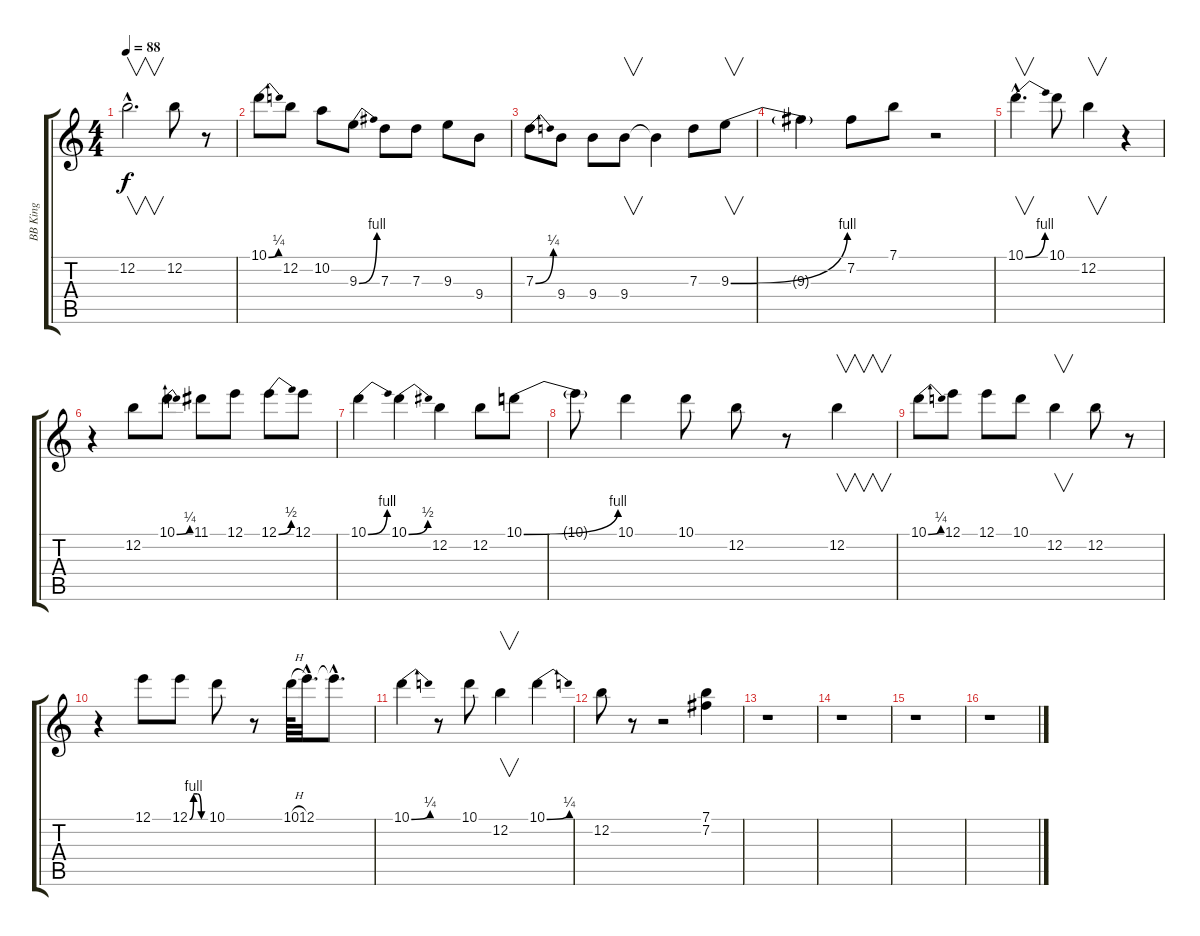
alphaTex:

\track ("BB King" "BB King") {instrument electricguitarjazz}
\staff {score tabs}
\tuning (E4 B3 G3 D3 A2 E2) {hide}
\ts (4 4)
\tempo 88
\clef g2
\ks c
12.2{hac}.2{v d dy f instrument electricguitarjazz} 12.2.8 r.8 |
10.1{be (bend 0 0 60 1)}.8 12.2.8 10.2.8 9.3{be (bend 0 0 60 4)}.8 7.3.8 7.3.8 9.3.8 9.4.8 |
7.3{be (bend 0 0 60 1)}.8 9.4.8 9.4.8 9.4.8{v} 9.4{t}.4 7.3.8 9.3{be (bend 0 0 60 4)}.8{v} |
9.3{t}.4 7.2.8 7.1.8 r.2 |
10.1{be (bend 0 0 60 4) hac}.4{v d} 10.1.8 12.2.4{v} r.4 |
r.4 12.2.8 10.1{be (bend 0 0 60 1)}.8 11.1.8 12.1.8 12.1{be (bend 0 0 60 2)}.8 12.1.8 |
10.1{be (bend 0 0 60 4)}.4 10.1{be (bend 0 0 60 2)}.4 12.2.4 12.2.8 10.1{be (bend 0 0 60 4)}.8 |
10.1{t}.8 10.1.4 10.1.8 12.2.8 r.8 12.2.4{v} |
10.1{be (bend 0 0 60 1)}.8 12.1.8 12.1.8 10.1.8 12.2.4{v} 12.2.8 r.8 |
r.4 12.1.8 12.1{be (custom 0 0 15 4 30 4 45 0 60 0)}.8 10.1.8 r.8 10.1{h}.64 12.1{hac}.32{d} 12.1{hac t}.8{d} |
10.1{be (bend 0 0 60 1)}.4 r.8 10.1.8 12.2.4{v} 10.1{be (bend 0 0 60 1)}.4 |
12.2.8 r.8 r.2 (7.1 7.2).4 |
r.1 |
r.1 |
r.1 |
r.1
